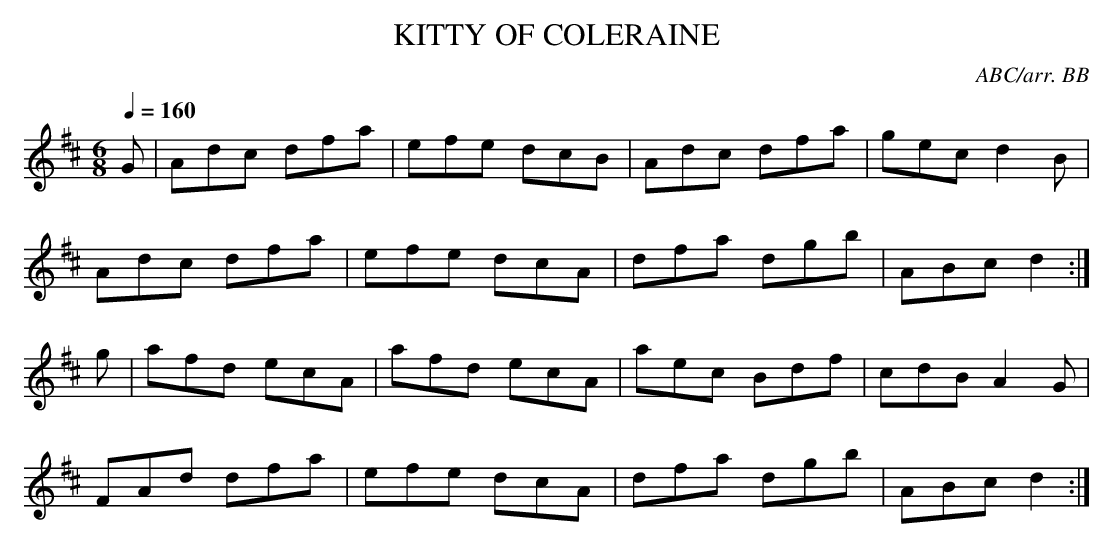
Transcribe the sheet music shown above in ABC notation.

X:1
T:KITTY OF COLERAINE
C:ABC/arr. BB
O'Neill's 1850 (#152)(webABC onmi.airs/311kitty_c)
Q:1/4=160
M:6/8
L:1/8
K:D
G|Adc dfa|efe dcB|Adc dfa|gec d2B|
Adc dfa|efe dcA|dfa dgb|ABc d2 :|
g|afd ecA|afd ecA|aec Bdf|cdB A2G|
FAd dfa|efe dcA|dfa dgb|ABc d2 :|
